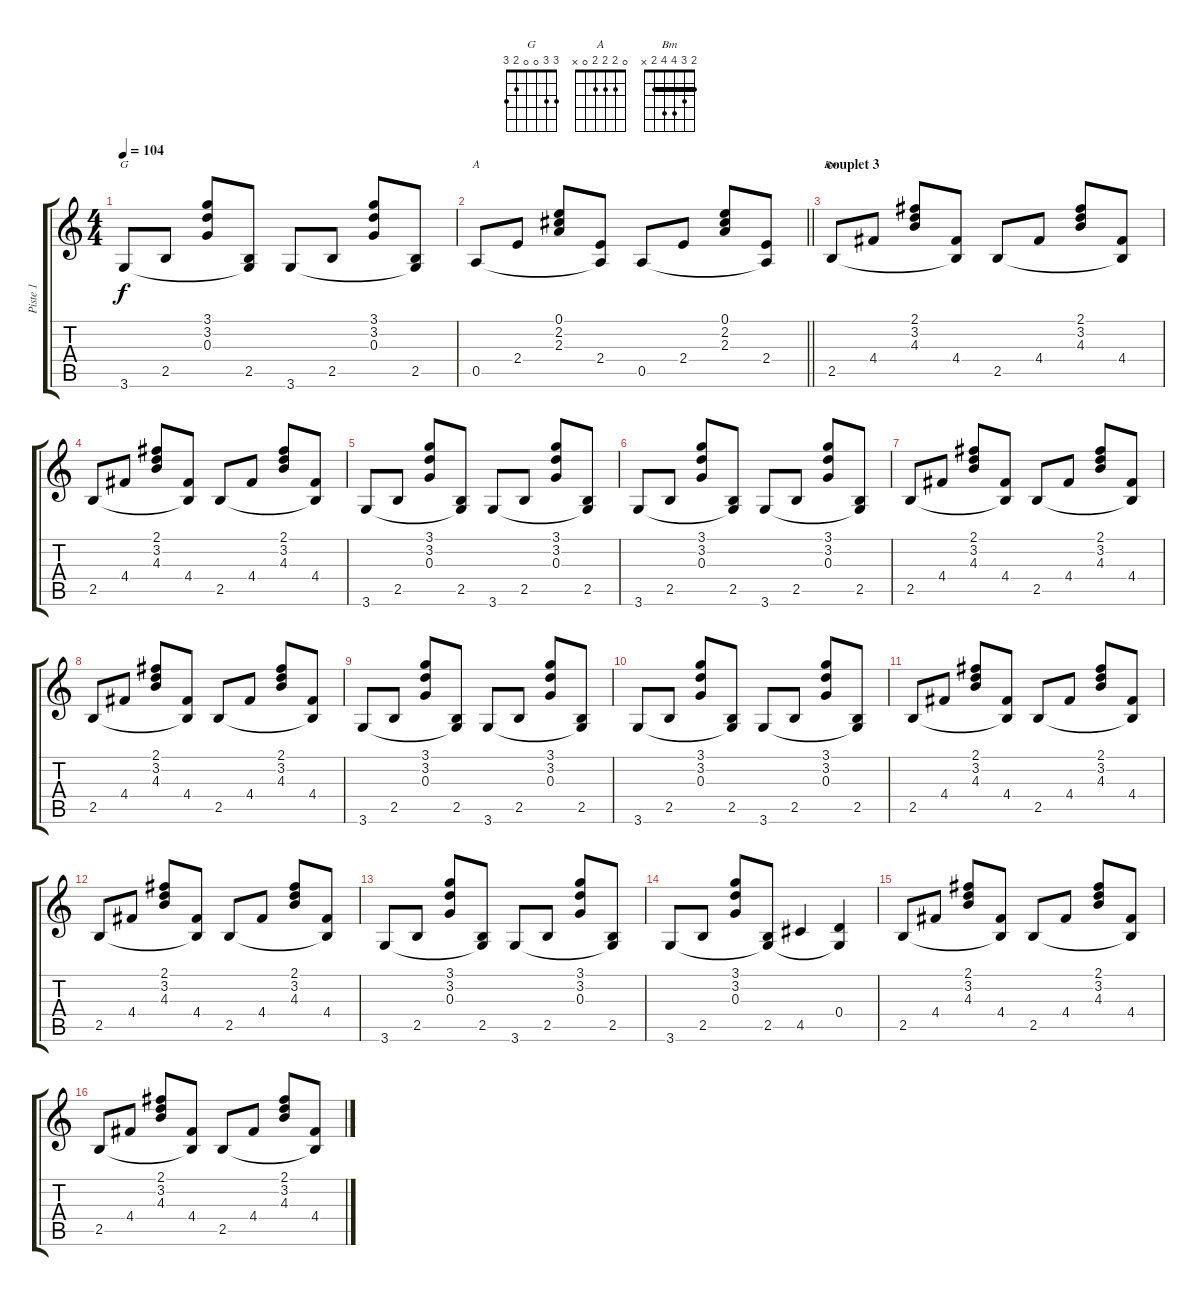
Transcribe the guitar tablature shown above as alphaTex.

\track ("Piste 1" "Piste 1") {instrument acousticguitarsteel}
\staff {score tabs}
\tuning (E4 B3 G3 D3 A2 E2) {hide}
\chord ("G" 3 3 0 0 2 3)
\chord ("A" 0 2 2 2 0 x)
\chord ("Bm" 2 3 4 4 2 x) {barre 2}
\ts (4 4)
\tempo 104
\clef g2
\ks c
3.6.8{ch "G" dy f} 2.5.8 (3.1 3.2 0.3).8 (2.5 3.6{t}).8 3.6.8 2.5.8 (3.1 3.2 0.3).8 (2.5 3.6{t}).8 |
\barLineRight lightlight
0.5.8{ch "A"} 2.4.8 (0.1 2.2 2.3).8 (2.4 0.5{t}).8 0.5.8 2.4.8 (0.1 2.2 2.3).8 (2.4 0.5{t}).8 |
\section ("" "couplet 3")
2.5.8{ch "Bm"} 4.4.8 (2.1 3.2 4.3).8 (4.4 2.5{t}).8 2.5.8 4.4.8 (2.1 3.2 4.3).8 (4.4 2.5{t}).8 |
2.5.8 4.4.8 (2.1 3.2 4.3).8 (4.4 2.5{t}).8 2.5.8 4.4.8 (2.1 3.2 4.3).8 (4.4 2.5{t}).8 |
3.6.8 2.5.8 (3.1 3.2 0.3).8 (2.5 3.6{t}).8 3.6.8 2.5.8 (3.1 3.2 0.3).8 (2.5 3.6{t}).8 |
3.6.8 2.5.8 (3.1 3.2 0.3).8 (2.5 3.6{t}).8 3.6.8 2.5.8 (3.1 3.2 0.3).8 (2.5 3.6{t}).8 |
2.5.8 4.4.8 (2.1 3.2 4.3).8 (4.4 2.5{t}).8 2.5.8 4.4.8 (2.1 3.2 4.3).8 (4.4 2.5{t}).8 |
2.5.8 4.4.8 (2.1 3.2 4.3).8 (4.4 2.5{t}).8 2.5.8 4.4.8 (2.1 3.2 4.3).8 (4.4 2.5{t}).8 |
3.6.8 2.5.8 (3.1 3.2 0.3).8 (2.5 3.6{t}).8 3.6.8 2.5.8 (3.1 3.2 0.3).8 (2.5 3.6{t}).8 |
3.6.8 2.5.8 (3.1 3.2 0.3).8 (2.5 3.6{t}).8 3.6.8 2.5.8 (3.1 3.2 0.3).8 (2.5 3.6{t}).8 |
2.5.8 4.4.8 (2.1 3.2 4.3).8 (4.4 2.5{t}).8 2.5.8 4.4.8 (2.1 3.2 4.3).8 (4.4 2.5{t}).8 |
2.5.8 4.4.8 (2.1 3.2 4.3).8 (4.4 2.5{t}).8 2.5.8 4.4.8 (2.1 3.2 4.3).8 (4.4 2.5{t}).8 |
3.6.8 2.5.8 (3.1 3.2 0.3).8 (2.5 3.6{t}).8 3.6.8 2.5.8 (3.1 3.2 0.3).8 (2.5 3.6{t}).8 |
3.6.8 2.5.8 (3.1 3.2 0.3).8 (2.5 3.6{t}).8 4.5.4 (0.4 3.6{t}).4 |
2.5.8 4.4.8 (2.1 3.2 4.3).8 (4.4 2.5{t}).8 2.5.8 4.4.8 (2.1 3.2 4.3).8 (4.4 2.5{t}).8 |
2.5.8 4.4.8 (2.1 3.2 4.3).8 (4.4 2.5{t}).8 2.5.8 4.4.8 (2.1 3.2 4.3).8 (4.4 2.5{t}).8
